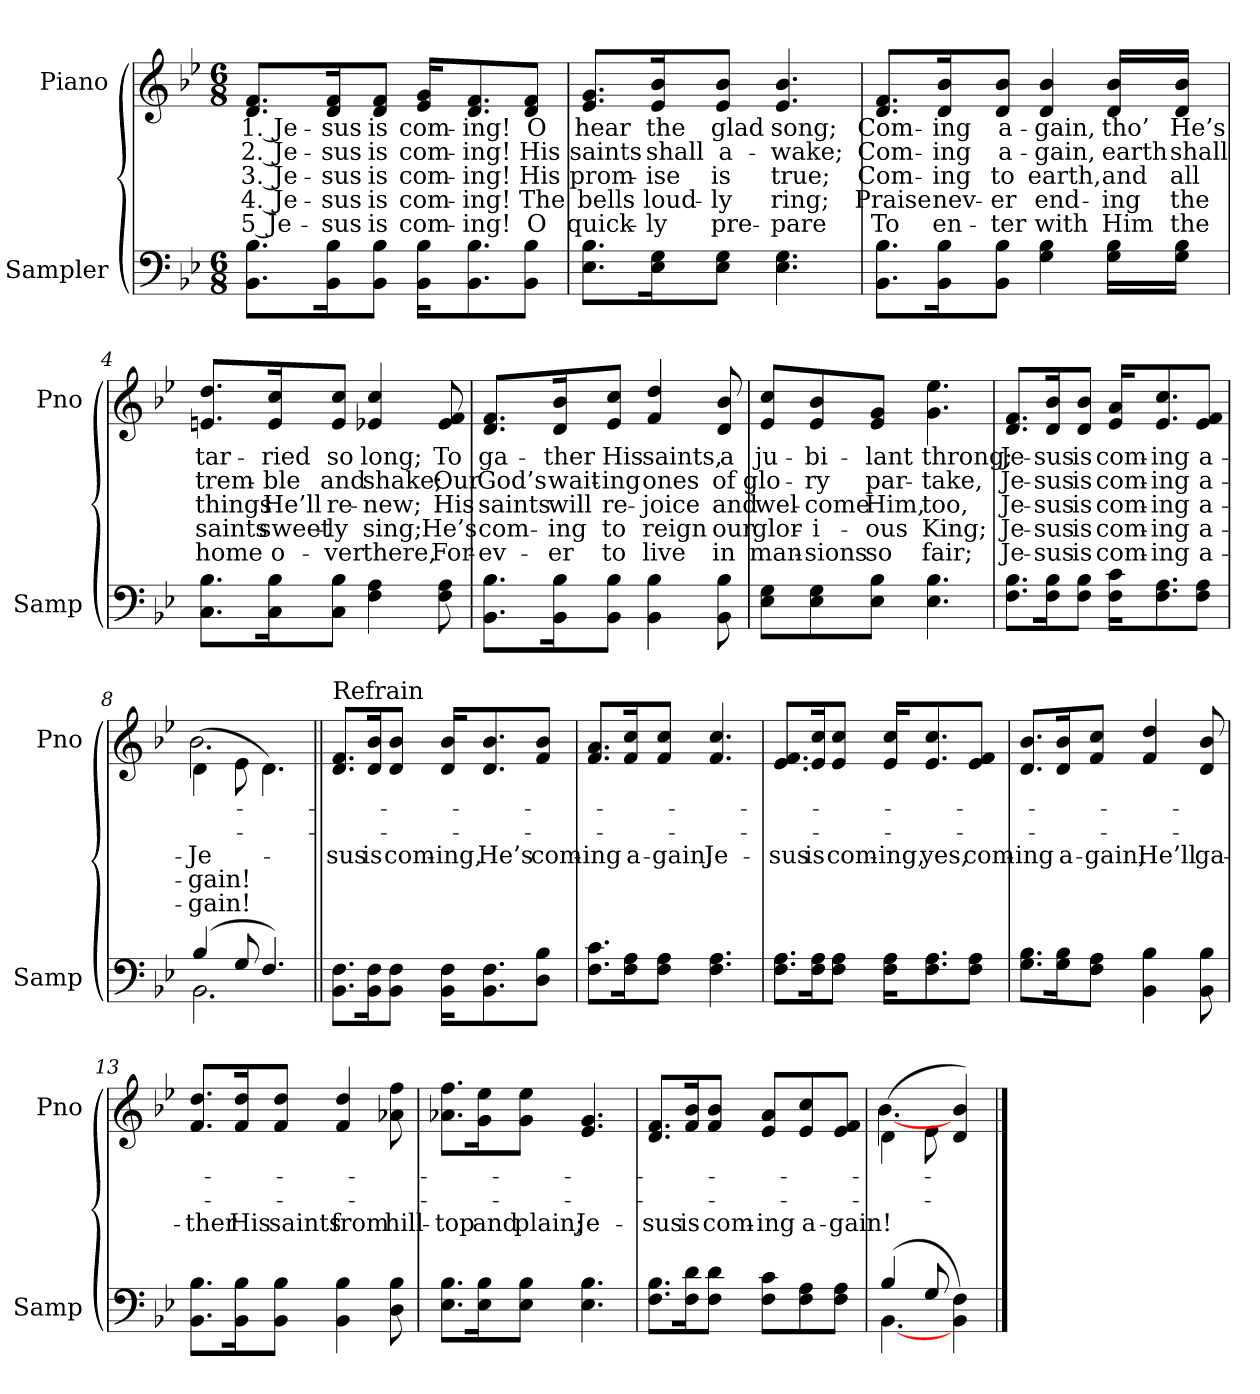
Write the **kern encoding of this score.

**kern	**kern	**text	**text	**text	**text	**text
*part2	*part1	*part1	*part1	*part1	*part1	*part1
*staff2	*staff1	*staff1	*staff1	*staff1	*staff1	*staff1
*I"Sampler	*I"Piano	*	*	*	*	*
*I'Samp	*I'Pno	*	*	*	*	*
*clefF4	*clefG2	*	*	*	*	*
*k[b-e-]	*k[b-e-]	*	*	*	*	*
*B-:	*B-:	*	*	*	*	*
*M6/8	*M6/8	*	*	*	*	*
=1	=1	=1	=1	=1	=1	=1
8.BB-\ 8.B-\L	8.d/ 8.f/L	1. Je-	2. Je-	3. Je-	4. Je-	5 Je-
16BB-\ 16B-\K	16d/ 16f/K	-sus	-sus	-sus	-sus	-sus
8BB-\ 8B-\J	8d/ 8f/J	is	is	is	is	is
16BB-\ 16B-\KL	16e-/ 16g/KL	com-	com-	com-	com-	com-
8.BB-\ 8.B-\	8.d/ 8.f/	-ing!	-ing!	-ing!	-ing!	-ing!
8BB-\ 8B-\J	8d/ 8f/J	O	His	His	The	O
=2	=2	=2	=2	=2	=2	=2
8.E-\ 8.B-\L	8.e-/ 8.g/L	hear	saints	prom-	bells	quick-
16E-\ 16G\K	16e-/ 16b-/K	the	shall	-ise	loud-	-ly
8E-\ 8G\J	8e-/ 8b-/J	glad	a-	is	-ly	pre-
4.E- 4.G	4.e- 4.b-	song;	-wake;	true;	ring;	-pare
=3	=3	=3	=3	=3	=3	=3
8.BB-\ 8.B-\L	8.d/ 8.f/L	Com-	Com-	Com-	Praise	To
16BB-\ 16B-\K	16d/ 16b-/K	-ing	-ing	-ing	nev-	en-
8BB-\ 8B-\J	8d/ 8b-/J	a-	a-	to	-er	-ter
4G 4B-	4d 4b-	-gain,	-gain,	earth,	end-	with
16G\ 16B-\LL	16d/ 16b-/LL	tho’	earth	and	-ing	Him
16G\ 16B-\JJ	16d/ 16b-/JJ	He’s	shall	all	the	the
=4	=4	=4	=4	=4	=4	=4
8.C\ 8.B-\L	8.en/ 8.dd/L	tar-	trem-	things	saints	home
16C\ 16B-\K	16e/ 16cc/K	-ried	-ble	He’ll	sweet-	o-
8C\ 8B-\J	8e/ 8cc/J	so	and	re-	-ly	-ver
4F 4A	4e-X 4cc	long;	shake;	-new;	sing;	there,
8F 8A	8e- 8f	To	Our	His	He’s	For-
=5	=5	=5	=5	=5	=5	=5
8.BB-\ 8.B-\L	8.d/ 8.f/L	ga-	God’s	saints	com-	-ev-
16BB-\ 16B-\K	16d/ 16b-/K	-ther	wait-	will	-ing	-er
8BB-\ 8B-\J	8e-/ 8cc/J	His	-ing	re-	to	to
4BB- 4B-	4f 4dd	saints,	ones	-joice	reign	live
8BB- 8B-	8d 8b-	a	of	and	our	in
=6	=6	=6	=6	=6	=6	=6
8E-\ 8G\L	8e-/ 8cc/L	ju-	glo-	wel-	glor-	man-
8E-\ 8G\	8e-/ 8b-/	-bi-	-ry	-come	-i-	-sions
8E-\ 8B-\J	8e-/ 8g/J	-lant	par-	Him,	-ous	so
4.E- 4.B-	4.g 4.ee-	throng;	-take,	too,	King;	fair;
=7	=7	=7	=7	=7	=7	=7
8.F\ 8.B-\L	8.d/ 8.f/L	Je-	Je-	Je-	Je-	Je-
16F\ 16B-\K	16d/ 16b-/K	-sus	-sus	-sus	-sus	-sus
8F\ 8B-\J	8d/ 8b-/J	is	is	is	is	is
16F\ 16c\KL	16e-/ 16a/KL	com-	com-	com-	com-	com-
8.F\ 8.A\	8.e-/ 8.cc/	-ing	-ing	-ing	-ing	-ing
8F\ 8A\J	8e-/ 8f/J	a-	a-	a-	a-	a-
=8	=8	=8	=8	=8	=8	=8
*^	*^	*	*	*	*	*
(4B-/	2.BB-	(4d\	2.b-	.	.	Je-	-gain!	-gain!
8G/	.	8e-\	.	.	.	.	.	.
4.F/)	.	4.d\)	.	.	.	.	.	.
*v	*v	*	*	*	*	*	*	*
*	*v	*v	*	*	*	*	*
=9||	=9||	=9||	=9||	=9||	=9||	=9||
!	!LO:TX:t=Refrain	!	!	!	!	!
8.BB-\ 8.F\L	8.d/ 8.f/L	.	.	-sus	.	.
16BB-\ 16F\K	16d/ 16b-/K	.	.	is	.	.
8BB-\ 8F\J	8d/ 8b-/J	.	.	com-	.	.
16BB-\ 16F\KL	16d/ 16b-/KL	.	.	-ing,	.	.
8.BB-\ 8.F\	8.d/ 8.b-/	.	.	He’s	.	.
8D\ 8B-\J	8f/ 8b-/J	.	.	com-	.	.
=10	=10	=10	=10	=10	=10	=10
8.F\ 8.c\L	8.f/ 8.a/L	.	.	-ing	.	.
16F\ 16A\K	16f/ 16cc/K	.	.	a-	.	.
8F\ 8A\J	8f/ 8cc/J	.	.	-gain,	.	.
4.F 4.A	4.f 4.cc	.	.	Je-	.	.
=11	=11	=11	=11	=11	=11	=11
8.F\ 8.A\L	8.e-/ 8.f/L	.	.	-sus	.	.
16F\ 16A\K	16e-/ 16cc/K	.	.	is	.	.
8F\ 8A\J	8e-/ 8cc/J	.	.	com-	.	.
16F\ 16A\KL	16e-/ 16cc/KL	.	.	-ing,	.	.
8.F\ 8.A\	8.e-/ 8.cc/	.	.	yes,	.	.
8F\ 8A\J	8e-/ 8f/J	.	.	com-	.	.
=12	=12	=12	=12	=12	=12	=12
8.G\ 8.B-\L	8.d/ 8.b-/L	.	.	-ing	.	.
16G\ 16B-\K	16d/ 16b-/K	.	.	a-	.	.
8F\ 8A\J	8f/ 8cc/J	.	.	-gain;	.	.
4BB- 4B-	4f 4dd	.	.	He’ll	.	.
8BB- 8B-	8d 8b-	.	.	ga-	.	.
=13	=13	=13	=13	=13	=13	=13
8.BB-\ 8.B-\L	8.f/ 8.dd/L	.	.	-ther	.	.
16BB-\ 16B-\K	16f/ 16dd/K	.	.	His	.	.
8BB-\ 8B-\J	8f/ 8dd/J	.	.	saints	.	.
4BB- 4B-	4f 4dd	.	.	from	.	.
8D 8B-	8a-X 8ff	.	.	hill-	.	.
=14	=14	=14	=14	=14	=14	=14
8.E-\ 8.B-\L	8.a-X\ 8.ff\L	.	.	-top	.	.
16E-\ 16B-\K	16g\ 16ee-\K	.	.	and	.	.
8E-\ 8B-\J	8g\ 8ee-\J	.	.	plain;	.	.
4.E- 4.B-	4.e- 4.g	.	.	Je-	.	.
=15	=15	=15	=15	=15	=15	=15
8.F\ 8.B-\L	8.d/ 8.f/L	.	.	-sus	.	.
16F\ 16d\K	16f/ 16b-/K	.	.	is	.	.
8F\ 8d\J	8f/ 8b-/J	.	.	com-	.	.
8F\ 8c\L	8e-/ 8a/L	.	.	-ing	.	.
8F\ 8A\	8e-/ 8cc/	.	.	a-	.	.
8F\ 8A\J	8e-/ 8f/J	.	.	-gain!	.	.
=16	=16	=16	=16	=16	=16	=16
*^	*^	*	*	*	*	*
(4B-/	[4.BB-	(4d\	[4.b-	.	.	.	.	.
8G/	.	8e-\	.	.	.	.	.	.
4BB- 4F)	4ryy	4d 4b-)	4ryy	.	.	.	.	.
*v	*v	*	*	*	*	*	*	*
*	*v	*v	*	*	*	*	*
==	==	==	==	==	==	==
*-	*-	*-	*-	*-	*-	*-
